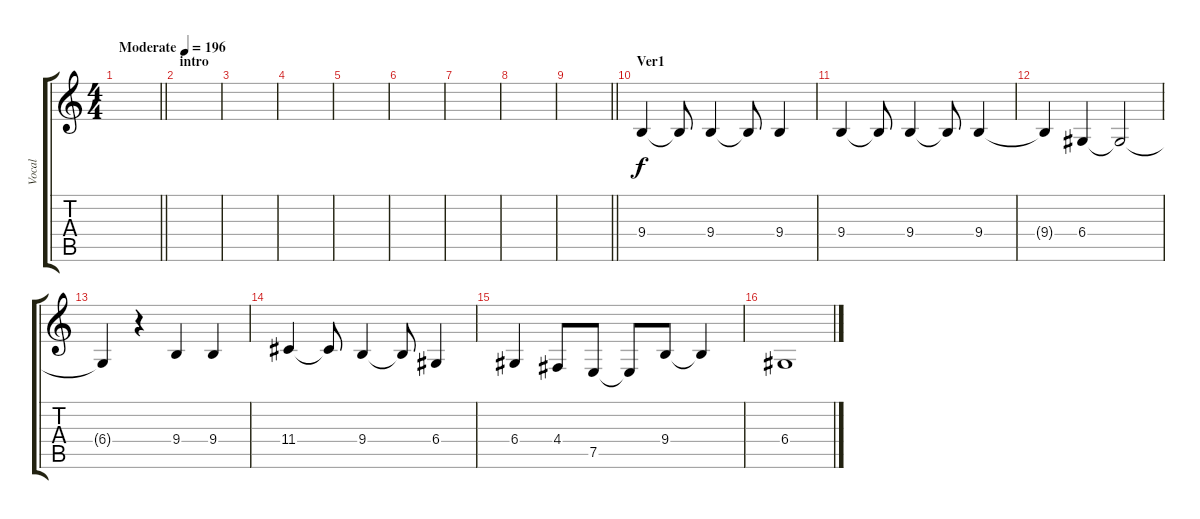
\track ("Vocal" "Vocal") {instrument altosax}
\staff {score tabs}
\tuning (E4 B3 G3 D3 A2 E2) {hide}
\ts (4 4)
\tempo (196 "Moderate")
\clef g2
\barLineRight lightlight
\ks c
|
\section ("" "intro")
|
|
|
|
|
|
|
\barLineRight lightlight
|
\section ("" "Ver1")
9.4.4 9.4{t}.8 9.4.4 9.4{t}.8 9.4.4 |
9.4.4 9.4{t}.8 9.4.4 9.4{t}.8 9.4.4 |
9.4{t}.4 6.4.4 6.4{t}.2 |
6.4{t}.4 r.4 9.4.4 9.4.4 |
11.4.4 11.4{t}.8 9.4.4 9.4{t}.8 6.4.4 |
6.4.4 4.4.8 7.5.8 7.5{t}.8 9.4.8 9.4{t}.4 |
6.4.1
